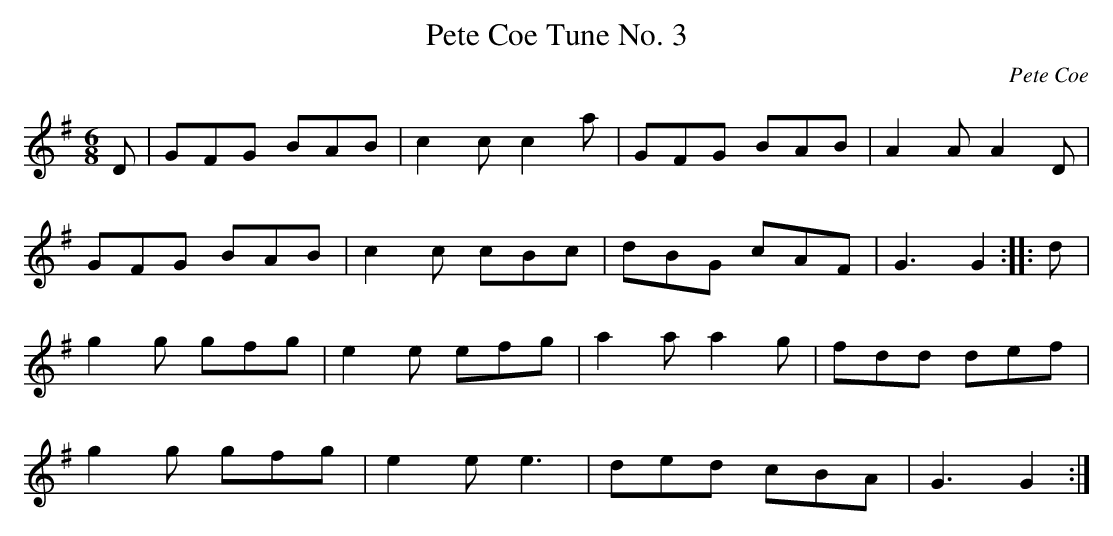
X:1
T:Pete Coe Tune No. 3
M:6/8
C:Pete Coe
K:G
D | GFG BAB | c2 c c2 a | GFG BAB | A2 A A2 D |
GFG BAB | c2 c cBc | dBG cAF | G3 G2 :: d |
g2 g gfg | e2 e efg | a2 a a2 g | fdd def |
g2 g gfg | e2 e e3 | ded cBA | G3 G2 :|
